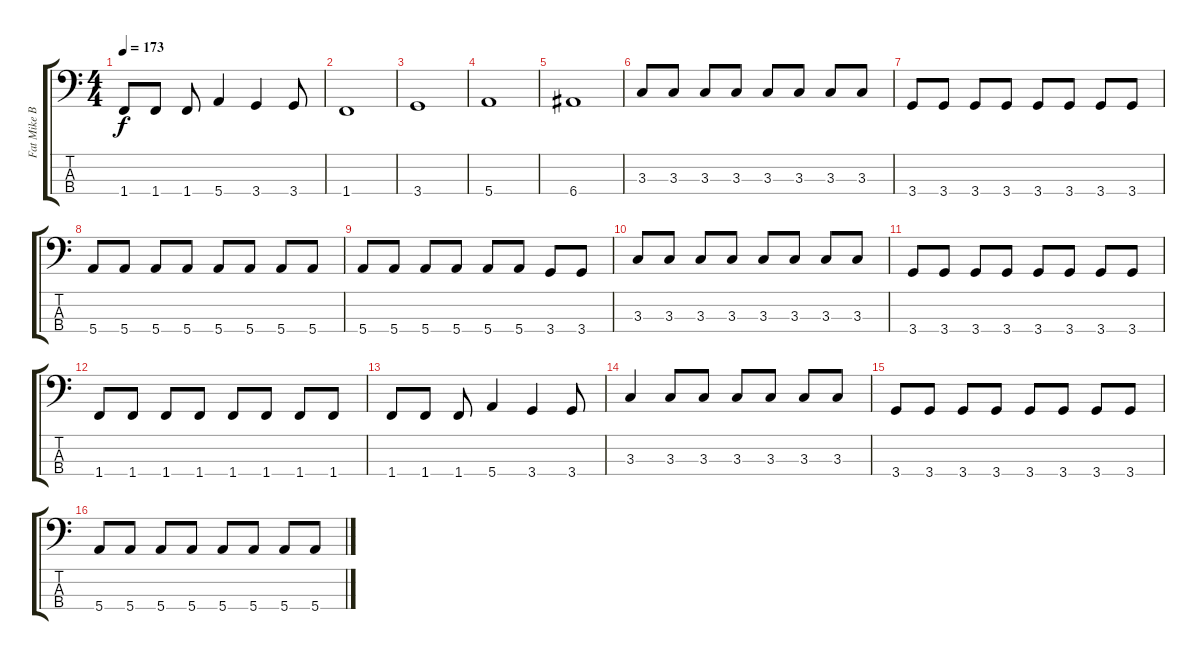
\track ("Fat Mike Bass" "Fat Mike B") {instrument electricbasspick}
\staff {score tabs}
\tuning (G2 D2 A1 E1) {hide}
\ts (4 4)
\tempo 173
\clef f4
\ks c
1.4.8{dy f} 1.4.8 1.4.8 5.4.4 3.4.4 3.4.8 |
1.4.1 |
3.4.1 |
5.4.1 |
6.4.1 |
3.3.8 3.3.8 3.3.8 3.3.8 3.3.8 3.3.8 3.3.8 3.3.8 |
3.4.8 3.4.8 3.4.8 3.4.8 3.4.8 3.4.8 3.4.8 3.4.8 |
5.4.8 5.4.8 5.4.8 5.4.8 5.4.8 5.4.8 5.4.8 5.4.8 |
5.4.8 5.4.8 5.4.8 5.4.8 5.4.8 5.4.8 3.4.8 3.4.8 |
3.3.8 3.3.8 3.3.8 3.3.8 3.3.8 3.3.8 3.3.8 3.3.8 |
3.4.8 3.4.8 3.4.8 3.4.8 3.4.8 3.4.8 3.4.8 3.4.8 |
1.4.8 1.4.8 1.4.8 1.4.8 1.4.8 1.4.8 1.4.8 1.4.8 |
1.4.8 1.4.8 1.4.8 5.4.4 3.4.4 3.4.8 |
3.3.4 3.3.8 3.3.8 3.3.8 3.3.8 3.3.8 3.3.8 |
3.4.8 3.4.8 3.4.8 3.4.8 3.4.8 3.4.8 3.4.8 3.4.8 |
5.4.8 5.4.8 5.4.8 5.4.8 5.4.8 5.4.8 5.4.8 5.4.8
